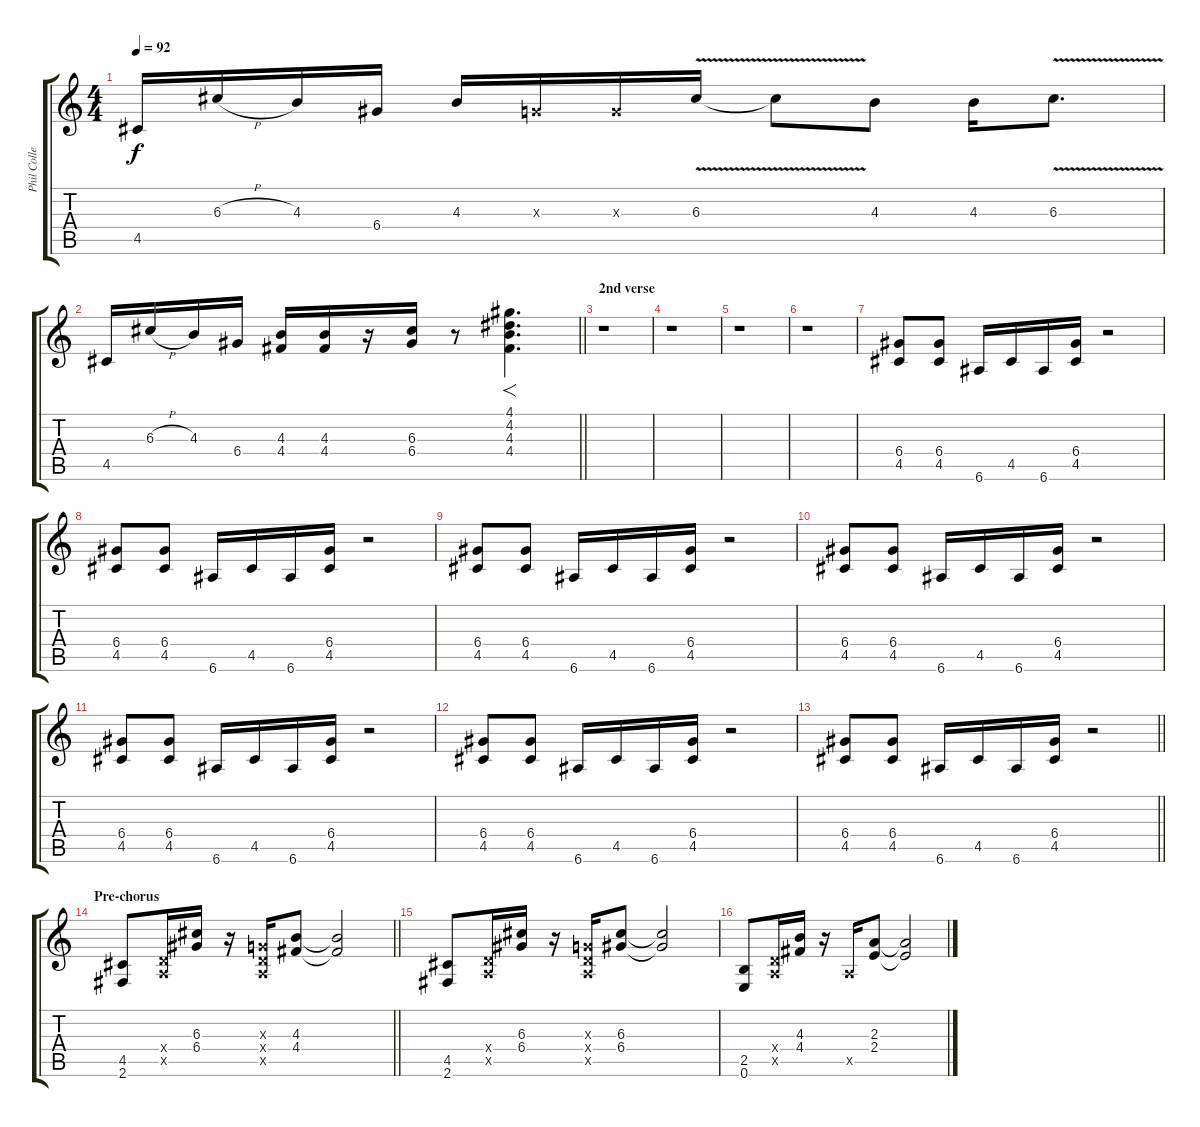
\track ("Phil Collen" "Phil Colle") {instrument distortionguitar}
\staff {score tabs}
\tuning (E4 B3 G3 D3 A2 E2) {hide}
\ts (4 4)
\tempo 92
\clef g2
\ks c
4.5.16{dy f} 6.3{h}.16 4.3.16 6.4.16 4.3.16 0.3{x}.16 0.3{x}.16 6.3{v}.16 6.3{t}.8 4.3.8 4.3.16 6.3{v}.8{d} |
\barLineRight lightlight
4.5.16 6.3{h}.16 4.3.16 6.4.16 (4.3 4.4).16 (4.3 4.4).16 r.16 (6.3 6.4).16 r.8 (4.1 4.2 4.3 4.4).4{f d} |
\section ("" "2nd verse")
r.1 |
r.1 |
r.1 |
r.1 |
(6.4 4.5).8 (6.4 4.5).8 6.6.16 4.5.16 6.6.16 (6.4 4.5).16 r.2 |
(6.4 4.5).8 (6.4 4.5).8 6.6.16 4.5.16 6.6.16 (6.4 4.5).16 r.2 |
(6.4 4.5).8 (6.4 4.5).8 6.6.16 4.5.16 6.6.16 (6.4 4.5).16 r.2 |
(6.4 4.5).8 (6.4 4.5).8 6.6.16 4.5.16 6.6.16 (6.4 4.5).16 r.2 |
(6.4 4.5).8 (6.4 4.5).8 6.6.16 4.5.16 6.6.16 (6.4 4.5).16 r.2 |
(6.4 4.5).8 (6.4 4.5).8 6.6.16 4.5.16 6.6.16 (6.4 4.5).16 r.2 |
\barLineRight lightlight
(6.4 4.5).8 (6.4 4.5).8 6.6.16 4.5.16 6.6.16 (6.4 4.5).16 r.2 |
\section ("" "Pre-chorus")
\barLineRight lightlight
(4.5 2.6).8 (0.4{x} 0.5{x}).16 (6.3 6.4).16 r.16 (0.3{x} 0.4{x} 0.5{x}).16 (4.3 4.4).8 (4.3{t} 4.4{t}).2 |
(4.5 2.6).8 (0.4{x} 0.5{x}).16 (6.3 6.4).16 r.16 (0.3{x} 0.4{x} 0.5{x}).16 (6.3 6.4).8 (6.3{t} 6.4{t}).2 |
(2.5 0.6).8 (0.4{x} 0.5{x}).16 (4.3 4.4).16 r.16 0.5{x}.16 (2.3 2.4).8 (2.3{t} 2.4{t}).2
